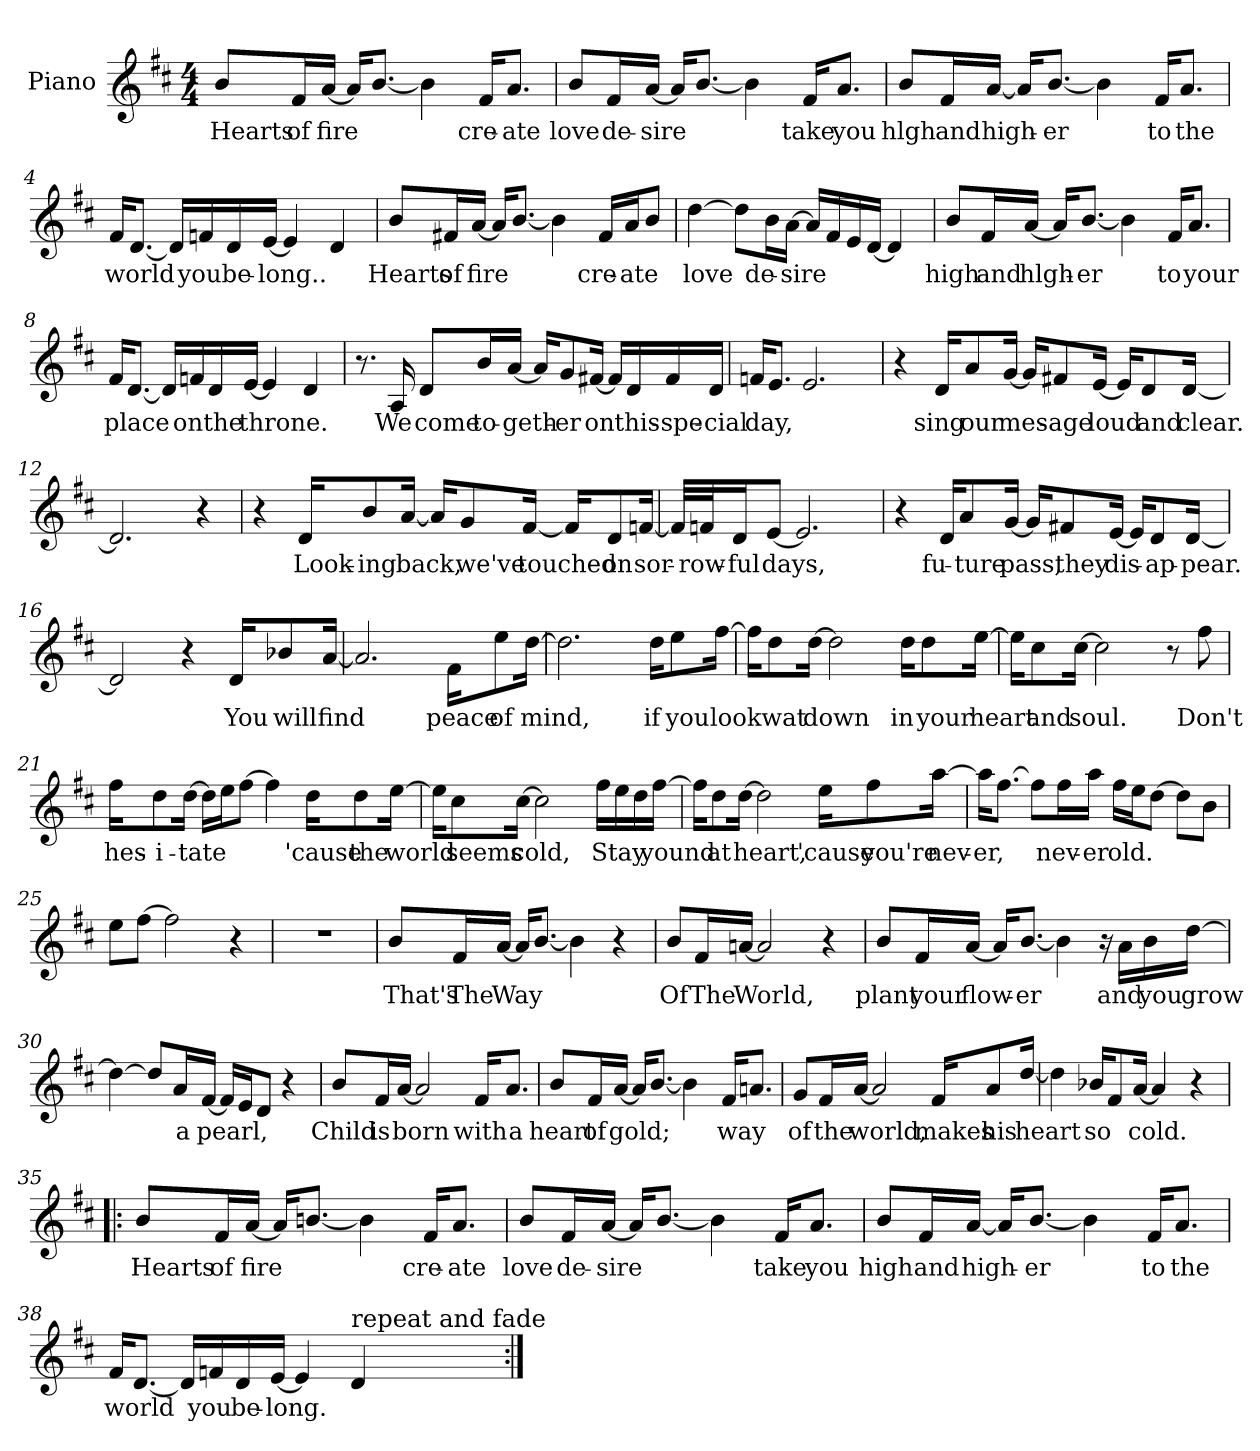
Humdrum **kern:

**kern	**text
*part1	*part1
*staff1	*staff1
*I"Piano	*
*I'Pno	*
*clefG2	*
*k[f#c#]	*
*D:	*
*M4/4	*
=1	=1
8b/L	Hearts
16f#/	of
[16a/J	fire
16a/L]	.
[8.b/J	.
4b\]	.
16f#/L	cre-
8.a/J	-ate
=2	=2
8b/L	love
16f#/	de-
[16a/J	-sire
16a/L]	.
[8.b/J	.
4b\]	.
16f#/L	take
8.a/J	you
=3	=3
8b/L	hlgh
16f#/	and
[16a/J	high-
16a/L]	.
[8.b/J	-er
4b\]	.
16f#/L	to
8.a/J	the
!!LO:LB:g=z
=4	=4
16f#/L	world
[8.d/J	.
16d/L]	.
16fn/	you
16d/	be-
[16e/J	-long..
4e/]	.
4d/	.
=5	=5
8b/L	Hearts
16f#X/	of
[16a/J	fire
16a/L]	.
[8.b/J	.
4b\]	.
16f#/L	cre-
16a/	-ate
8b/J	.
=6	=6
[4dd\	love
8dd\L]	.
16b\	de-
[16a\J	-sire
16a/L]	.
16f#/	.
16e/	.
[16d/J	.
4d/]	.
!!LO:LB:g=z
=7	=7
8b/L	high
16f#/	and
[16a/J	hlgh-
16a/L]	.
[8.b/J	-er
4b\]	.
16f#/L	to
8.a/J	your
=8	=8
16f#/L	place
[8.d/J	.
16d/L]	.
16fn/	on
16d/	the
[16e/J	throne.
4e/]	.
4d/	.
!!LO:LB:g=z
=9	=9
8.r	.
16A/	We
8d/L	come
16b/	to-
[16a/J	-geth-
16a/L]	.
8g/	-er
[16f#X/J	on
16f#/L]	.
16d/	this-
16f#/	spe-
16d/J	-cial
=10	=10
16fn/L	day,
8.e/J	.
2.e/	.
=11	=11
4r	.
16d/L	sing
8a/	our
[16g/J	mes-
16g/L]	.
8f#X/	-age
[16e/J	loud
16e/L]	.
8d/	and
[16d/J	clear.
!!LO:LB:g=z
=12	=12
2.d/]	.
4r	.
=13	=13
4r	.
16d/L	Look-
8b/	-ing
[16a/J	back,
16a/L]	.
8g/	we've
[16f#/J	touched
16f#/L]	.
8d/	on
[16fn/J	sor-
=14	=14
32fn/L]	.
32fn/	-row-
16d/	-ful
[8e/J	days,
2.e/]	.
!!LO:LB:g=z
=15	=15
4r	.
16d/L	fu-
8a/	-ture
[16g/J	pass,
16g/L]	.
8f#X/	they
[16e/J	dis-
16e/L]	.
8d/	-ap-
[16d/J	-pear.
=16	=16
2d/]	.
4r	.
16d/L	You
8b-X/	will
[16a/J	find
=17	=17
2.a/]	.
16f#\L	peace
8ee\	of
[16dd\J	mind,
!!LO:LB:g=z
=18	=18
2.dd\]	.
16dd\L	if
8ee\	you
[16ff#\J	look
=19	=19
16ff#\L]	.
8dd\	wat
[16dd\J	down
2dd\]	.
16dd\L	in
8dd\	your
[16ee\J	heart
=20	=20
16ee\L]	.
8cc#\	and
[16cc#\J	soul.
2cc#\]	.
8r	.
8ff#\	Don't
=21	=21
16ff#\L	hes-
8dd\	-i-
[16dd\J	-tate
16dd\L]	.
16ee\	.
[8ff#\J	.
4ff#\]	.
16dd\L	'cause
8dd\	the
[16ee\J	world
!!LO:LB:g=z
=22	=22
16ee\L]	.
8cc#\	seems
[16cc#\J	cold,
2cc#\]	.
16ff#\L	Stay
16ee\	.
16dd\	.
[16ff#\J	yound
=23	=23
16ff#\L]	.
8dd\	at
[16dd\J	heart,
2dd\]	.
16ee\L	'cause
8ff#\	you're
[16aa\J	nev-
=24	=24
16aa\L]	-er,
[8.ff#\J	.
8ff#\L]	.
16ff#\	nev-
16aa\J	-er
16ff#\L	old.
16ee\	.
[8dd\J	.
8dd\L]	.
8b\J	.
=25	=25
8ee\L	.
[8ff#\J	.
2ff#\]	.
4r	.
!!LO:LB:g=z
=26	=26
1r	.
=27	=27
8b/L	That's
16f#/	The
[16a/J	Way
16a/L]	.
[8.b/J	.
4b\]	.
4r	.
=28	=28
8b/L	Of
16f#/	The
[16an/J	World,
2a/]	.
4r	.
=29	=29
8b/L	plant
16f#/	your
[16a/J	flow-
16a/L]	.
[8.b/J	-er
4b\]	.
16r	.
16a\L	and
16b\	you
[16dd\J	grow
!!LO:LB:g=z
=30	=30
4dd\_	.
8dd/L]	.
16a/	a
[16f#/J	pearl,
16f#/L]	.
16e/	.
8d/J	.
4r	.
=31	=31
8b/L	Child
16f#/	is
[16a/J	born
2a/]	.
16f#/L	with
8.a/J	a
=32	=32
8b/L	heart
16f#/	of
[16a/J	gold;
16a/L]	.
[8.b/J	.
4b\]	.
16f#/L	way
8.an/J	.
!!LO:LB:g=z
=33	=33
8g/L	of
16f#/	the
[16a/J	world,
2a/]	.
16f#/L	makes
8a/	his
[16dd/J	heart
=34	=34
4dd\]	.
16b-X/L	so
8f#/	.
[16a/J	cold.
4a/]	.
4r	.
=35!|:	=35!|:
8b/L	Hearts
16f#/	of
[16a/J	fire
16a/L]	.
[8.bn/J	.
4b\]	.
16f#/L	cre-
8.a/J	-ate
=36	=36
8b/L	love
16f#/	de-
[16a/J	-sire
16a/L]	.
[8.b/J	.
4b\]	.
16f#/L	take
8.a/J	you
=37	=37
8b/L	high
16f#/	and
[16a/J	high-
16a/L]	.
[8.b/J	-er
4b\]	.
16f#/L	to
8.a/J	the
=38	=38
16f#/L	world
[8.d/J	.
16d/L]	.
16fn/	you
16d/	be-
[16e/J	-long.
4e/]	.
!LO:TX:a:t=repeat and fade	!
4d/	.
=:|!	=:|!
*-	*-
